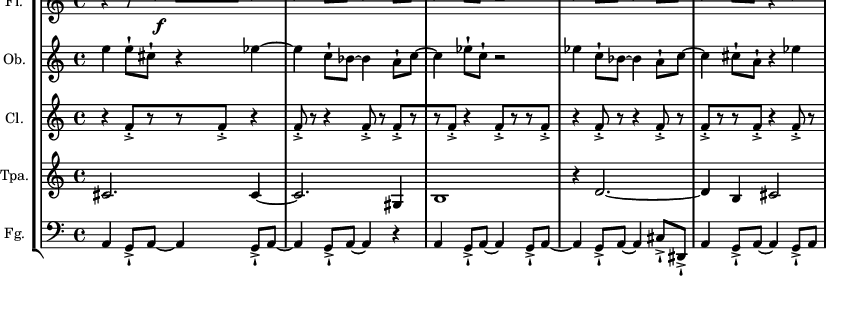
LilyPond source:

\version "2.11.64"

\include "../config/lib.ly"

#(set-global-staff-size 12.5)

global = {
  \time 4/4
  \set Score.currentBarNumber = #257
  \bar ""
  \bracketUp
}

flauta = {
  \relative c'' {
    r4 r8. c'16\f( ees des fis e g4~
    g4) e8\st fis8~ fis4 cis8\st e~
    e4 g8\st e\st r2
    g4 e8\st fis8~ fis4 cis8\st e~
    e4 e8\st cis\st r4 g'~
  }
}

oboe = {
  \relative c'' {
    e4 e8\st cis\st r4 ees4~
    ees4 c8\st bes8~ bes4 a8\st c~
    c4 ees8\st c\st r2
    ees4 c8\st bes8~ bes4 a8\st c~
    c4 cis8\st a\st r4 ees'4~
  }
}

clarinete = {
  \relative c' {
    r4 ees8-.->[ r r ees-.->] r4
    ees8-.-> r8 r4 ees8-.-> r ees8-.->[ r
    r ees8-.->] r4 ees8-.->[ r r ees8-.->]
    r4 ees8-.-> r r4 ees8-.-> r
    %% repete padrão
    ees8-.->[ r r ees8-.->] r4 ees8-.-> r
  }
}

trompa = {
  \relative c {
    fis2. fis4~
    fis2. cis4
    e1
    r4 g2.~
    g4 e fis2
  }
}

fagote = {
  \clef bass
  \relative c {
    a4 g8->\st a8~ a4 g8->\st a~
    a4 g8->\st a8~ a4 r4
    a4 g8->\st a8~ a4 g8->\st a~
    a4 g8->\st a8~ a4 cis8->\st dis,->\st
    a'4 g8->\st a8~ a4 g8->\st a~
  }
}

\score {
  \new StaffGroup <<
    \new Staff <<
      \set Staff.instrumentName = \markup {\hcenter-in #5 "Fl."}
      \global
      \flauta
    >>
    \new Staff <<
      \set Staff.instrumentName = \markup {\hcenter-in #5 "Ob."}
      \global
      \oboe
    >>
    \new Staff <<
      \set Staff.instrumentName = \markup {\hcenter-in #5 "Cl."}
      \global
      \transpose c d {
        \clarinete
      }
    >>
    \new Staff <<
      \set Staff.instrumentName = \markup {\hcenter-in #5 "Tpa."}
      \global
      \transpose c g {
        \trompa
      }
    >>
    \new Staff <<
      \set Staff.instrumentName = \markup {\hcenter-in #5 "Fg."}
      \global
      \fagote
    >>
  >>
  \layout {
    \context {
      \Staff \consists "Horizontal_bracket_engraver"
    }
  }
}
\paper {
  paper-width = 14.6\cm
  paper-height = 5.7\cm
  line-width = 13.5\cm
  top-margin = -1\cm
  left-margin = .7\cm
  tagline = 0
  print-page-number = #'nil
  head-separation = -1\cm
  indent = #0
}
